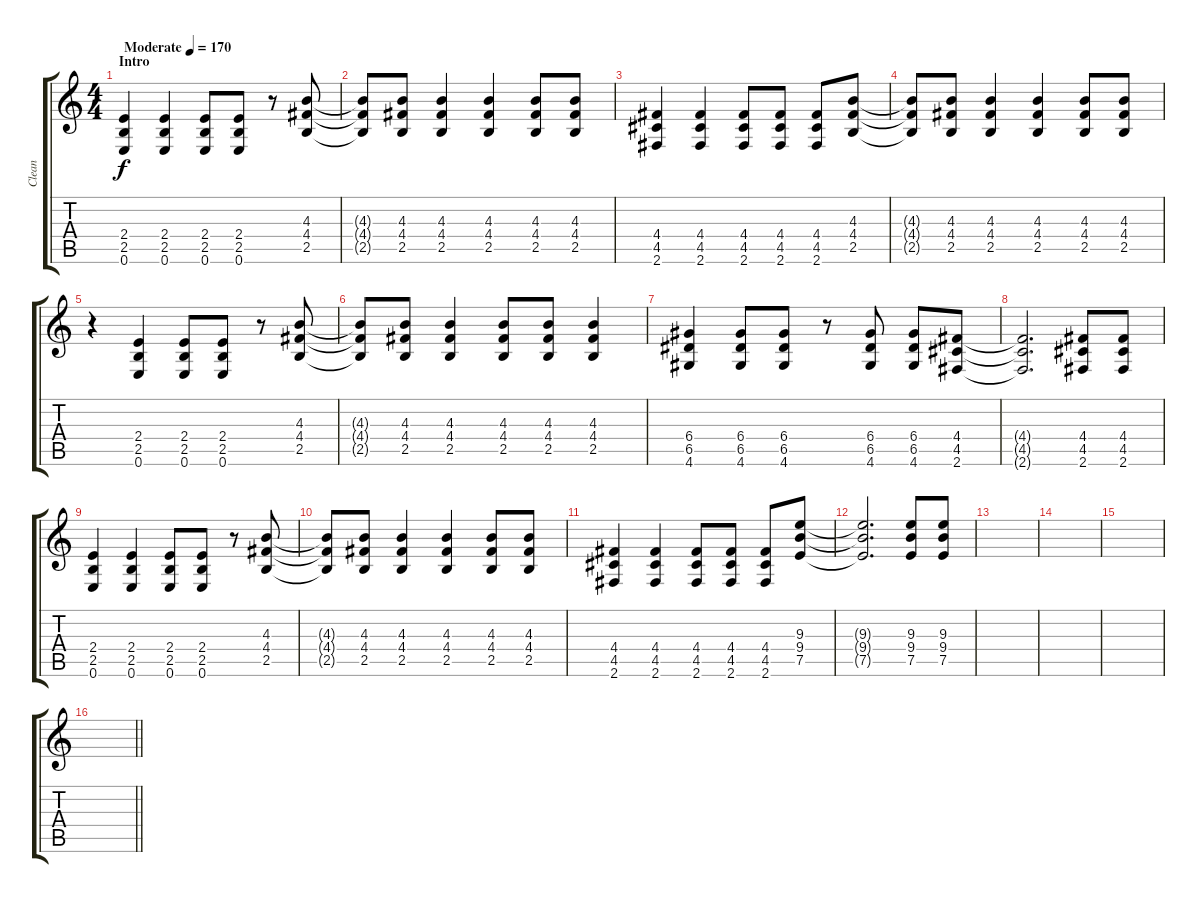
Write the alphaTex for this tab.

\track ("Clean" "Clean") {instrument electricguitarclean}
\staff {score tabs}
\tuning (E4 B3 G3 D3 A2 E2) {hide}
\ts (4 4)
\section ("" "Intro")
\tempo (170 "Moderate")
\clef g2
\ks c
(2.4 2.5 0.6).4{dy f instrument electricguitarclean} (2.4 2.5 0.6).4 (2.4 2.5 0.6).8 (2.4 2.5 0.6).8 r.8 (4.3 4.4 2.5).8 |
(4.3{t} 4.4{t} 2.5{t}).8 (4.3 4.4 2.5).8 (4.3 4.4 2.5).4 (4.3 4.4 2.5).4 (4.3 4.4 2.5).8 (4.3 4.4 2.5).8 |
(4.4 4.5 2.6).4 (4.4 4.5 2.6).4 (4.4 4.5 2.6).8 (4.4 4.5 2.6).8 (4.4 4.5 2.6).8 (4.3 4.4 2.5).8 |
(4.3{t} 4.4{t} 2.5{t}).8 (4.3 4.4 2.5).8 (4.3 4.4 2.5).4 (4.3 4.4 2.5).4 (4.3 4.4 2.5).8 (4.3 4.4 2.5).8 |
r.4 (2.4 2.5 0.6).4 (2.4 2.5 0.6).8 (2.4 2.5 0.6).8 r.8 (4.3 4.4 2.5).8 |
(4.3{t} 4.4{t} 2.5{t}).8 (4.3 4.4 2.5).8 (4.3 4.4 2.5).4 (4.3 4.4 2.5).8 (4.3 4.4 2.5).8 (4.3 4.4 2.5).4 |
(6.4 6.5 4.6).4 (6.4 6.5 4.6).8 (6.4 6.5 4.6).8 r.8 (6.4 6.5 4.6).8 (6.4 6.5 4.6).8 (4.4 4.5 2.6).8 |
(4.4{t} 4.5{t} 2.6{t}).2{d} (4.4 4.5 2.6).8 (4.4 4.5 2.6).8 |
(2.4 2.5 0.6).4 (2.4 2.5 0.6).4 (2.4 2.5 0.6).8 (2.4 2.5 0.6).8 r.8 (4.3 4.4 2.5).8 |
(4.3{t} 4.4{t} 2.5{t}).8 (4.3 4.4 2.5).8 (4.3 4.4 2.5).4 (4.3 4.4 2.5).4 (4.3 4.4 2.5).8 (4.3 4.4 2.5).8 |
(4.4 4.5 2.6).4 (4.4 4.5 2.6).4 (4.4 4.5 2.6).8 (4.4 4.5 2.6).8 (4.4 4.5 2.6).8 (9.3 9.4 7.5).8 |
(9.3{t} 9.4{t} 7.5{t}).2{d} (9.3 9.4 7.5).8 (9.3 9.4 7.5).8 |
|
|
|
\barLineRight lightlight
